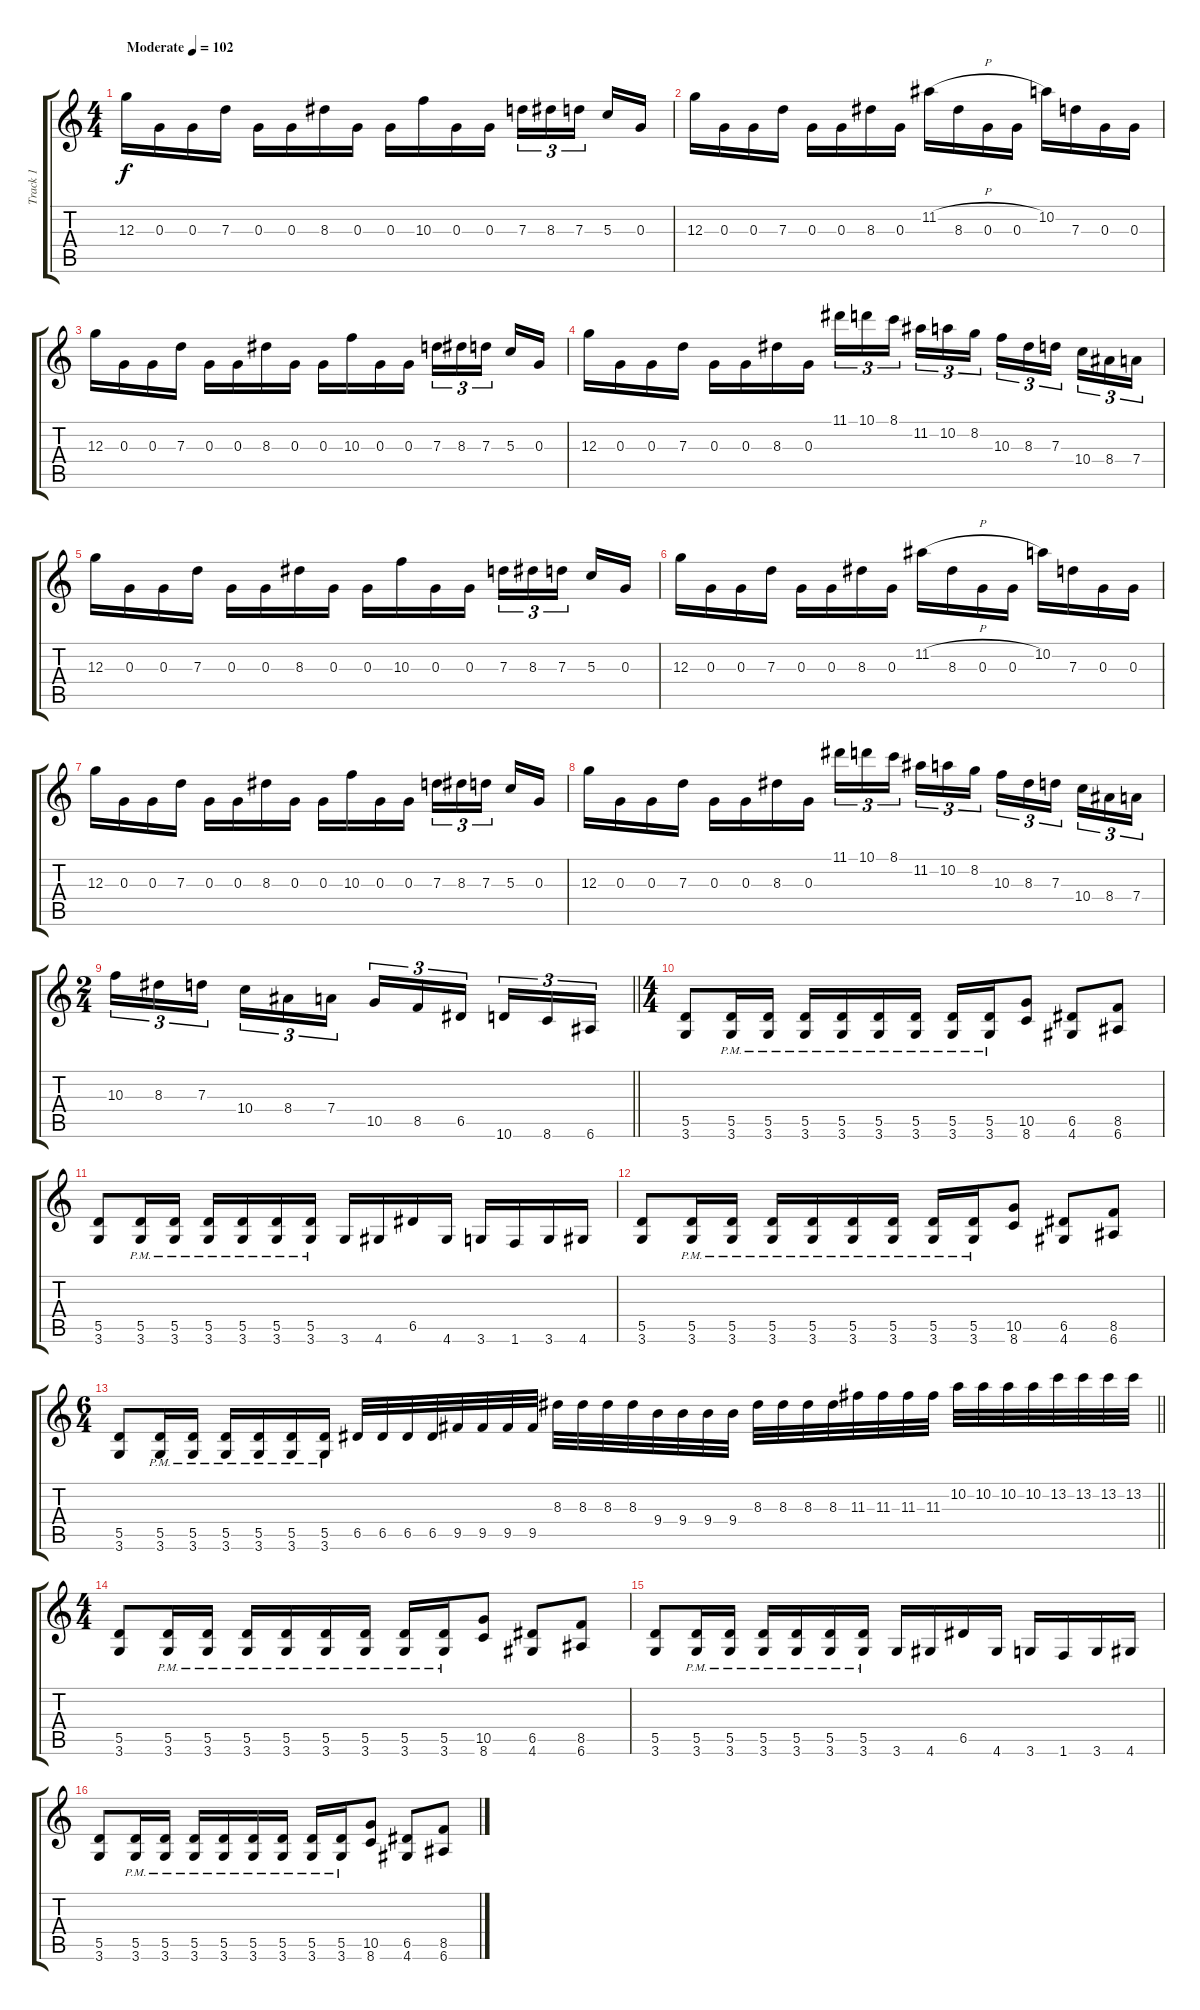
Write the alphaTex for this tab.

\track ("Track 1" "Track 1") {instrument distortionguitar}
\staff {score tabs}
\tuning (E4 B3 G3 D3 A2 E2) {hide}
\ts (4 4)
\tempo (102 "Moderate")
\clef g2
\ks c
12.3.16{dy f instrument distortionguitar} 0.3.16 0.3.16 7.3.16 0.3.16 0.3.16 8.3.16 0.3.16 0.3.16 10.3.16 0.3.16 0.3.16 7.3.16{tu (3 2)} 8.3.16{tu (3 2)} 7.3.16{tu (3 2) beam splitsecondary} 5.3.16 0.3.16 |
12.3.16 0.3.16 0.3.16 7.3.16 0.3.16 0.3.16 8.3.16 0.3.16 11.2{h}.16 8.3.16 0.3.16 0.3.16 10.2.16 7.3.16 0.3.16 0.3.16 |
12.3.16 0.3.16 0.3.16 7.3.16 0.3.16 0.3.16 8.3.16 0.3.16 0.3.16 10.3.16 0.3.16 0.3.16 7.3.16{tu (3 2)} 8.3.16{tu (3 2)} 7.3.16{tu (3 2) beam splitsecondary} 5.3.16 0.3.16 |
12.3.16 0.3.16 0.3.16 7.3.16 0.3.16 0.3.16 8.3.16 0.3.16 11.1.16{tu (3 2)} 10.1.16{tu (3 2)} 8.1.16{tu (3 2) beam splitsecondary} 11.2.16{tu (3 2)} 10.2.16{tu (3 2)} 8.2.16{tu (3 2)} 10.3.16{tu (3 2)} 8.3.16{tu (3 2)} 7.3.16{tu (3 2) beam splitsecondary} 10.4.16{tu (3 2)} 8.4.16{tu (3 2)} 7.4.16{tu (3 2)} |
12.3.16 0.3.16 0.3.16 7.3.16 0.3.16 0.3.16 8.3.16 0.3.16 0.3.16 10.3.16 0.3.16 0.3.16 7.3.16{tu (3 2)} 8.3.16{tu (3 2)} 7.3.16{tu (3 2) beam splitsecondary} 5.3.16 0.3.16 |
12.3.16 0.3.16 0.3.16 7.3.16 0.3.16 0.3.16 8.3.16 0.3.16 11.2{h}.16 8.3.16 0.3.16 0.3.16 10.2.16 7.3.16 0.3.16 0.3.16 |
12.3.16 0.3.16 0.3.16 7.3.16 0.3.16 0.3.16 8.3.16 0.3.16 0.3.16 10.3.16 0.3.16 0.3.16 7.3.16{tu (3 2)} 8.3.16{tu (3 2)} 7.3.16{tu (3 2) beam splitsecondary} 5.3.16 0.3.16 |
12.3.16 0.3.16 0.3.16 7.3.16 0.3.16 0.3.16 8.3.16 0.3.16 11.1.16{tu (3 2)} 10.1.16{tu (3 2)} 8.1.16{tu (3 2) beam splitsecondary} 11.2.16{tu (3 2)} 10.2.16{tu (3 2)} 8.2.16{tu (3 2)} 10.3.16{tu (3 2)} 8.3.16{tu (3 2)} 7.3.16{tu (3 2) beam splitsecondary} 10.4.16{tu (3 2)} 8.4.16{tu (3 2)} 7.4.16{tu (3 2)} |
\ts (2 4)
\barLineRight lightlight
10.3.16{tu (3 2)} 8.3.16{tu (3 2)} 7.3.16{tu (3 2) beam splitsecondary} 10.4.16{tu (3 2)} 8.4.16{tu (3 2)} 7.4.16{tu (3 2)} 10.5.16{tu (3 2)} 8.5.16{tu (3 2)} 6.5.16{tu (3 2) beam splitsecondary} 10.6.16{tu (3 2)} 8.6.16{tu (3 2)} 6.6.16{tu (3 2)} |
\ts (4 4)
(5.5 3.6).8 (5.5{pm} 3.6{pm}).16 (5.5{pm} 3.6{pm}).16 (5.5{pm} 3.6{pm}).16 (5.5{pm} 3.6{pm}).16 (5.5{pm} 3.6{pm}).16 (5.5{pm} 3.6{pm}).16 (5.5{pm} 3.6{pm}).16 (5.5{pm} 3.6{pm}).16 (10.5 8.6).8 (6.5 4.6).8 (8.5 6.6).8 |
(5.5 3.6).8 (5.5{pm} 3.6{pm}).16 (5.5{pm} 3.6{pm}).16 (5.5{pm} 3.6{pm}).16 (5.5{pm} 3.6{pm}).16 (5.5{pm} 3.6{pm}).16 (5.5{pm} 3.6{pm}).16 3.6.16 4.6.16 6.5.16 4.6.16 3.6.16 1.6.16 3.6.16 4.6.16 |
(5.5 3.6).8 (5.5{pm} 3.6{pm}).16 (5.5{pm} 3.6{pm}).16 (5.5{pm} 3.6{pm}).16 (5.5{pm} 3.6{pm}).16 (5.5{pm} 3.6{pm}).16 (5.5{pm} 3.6{pm}).16 (5.5{pm} 3.6{pm}).16 (5.5{pm} 3.6{pm}).16 (10.5 8.6).8 (6.5 4.6).8 (8.5 6.6).8 |
\ts (6 4)
\barLineRight lightlight
(5.5 3.6).8 (5.5{pm} 3.6{pm}).16 (5.5{pm} 3.6{pm}).16 (5.5{pm} 3.6{pm}).16 (5.5{pm} 3.6{pm}).16 (5.5{pm} 3.6{pm}).16 (5.5{pm} 3.6{pm}).16 6.5.32 6.5.32 6.5.32 6.5.32 9.5.32 9.5.32 9.5.32 9.5.32 8.3.32 8.3.32 8.3.32 8.3.32 9.4.32 9.4.32 9.4.32 9.4.32 8.3.32 8.3.32 8.3.32 8.3.32 11.3.32 11.3.32 11.3.32 11.3.32 10.2.32 10.2.32 10.2.32 10.2.32 13.2.32 13.2.32 13.2.32 13.2.32 |
\ts (4 4)
(5.5 3.6).8 (5.5{pm} 3.6{pm}).16 (5.5{pm} 3.6{pm}).16 (5.5{pm} 3.6{pm}).16 (5.5{pm} 3.6{pm}).16 (5.5{pm} 3.6{pm}).16 (5.5{pm} 3.6{pm}).16 (5.5{pm} 3.6{pm}).16 (5.5{pm} 3.6{pm}).16 (10.5 8.6).8 (6.5 4.6).8 (8.5 6.6).8 |
(5.5 3.6).8 (5.5{pm} 3.6{pm}).16 (5.5{pm} 3.6{pm}).16 (5.5{pm} 3.6{pm}).16 (5.5{pm} 3.6{pm}).16 (5.5{pm} 3.6{pm}).16 (5.5{pm} 3.6{pm}).16 3.6.16 4.6.16 6.5.16 4.6.16 3.6.16 1.6.16 3.6.16 4.6.16 |
(5.5 3.6).8 (5.5{pm} 3.6{pm}).16 (5.5{pm} 3.6{pm}).16 (5.5{pm} 3.6{pm}).16 (5.5{pm} 3.6{pm}).16 (5.5{pm} 3.6{pm}).16 (5.5{pm} 3.6{pm}).16 (5.5{pm} 3.6{pm}).16 (5.5{pm} 3.6{pm}).16 (10.5 8.6).8 (6.5 4.6).8 (8.5 6.6).8
